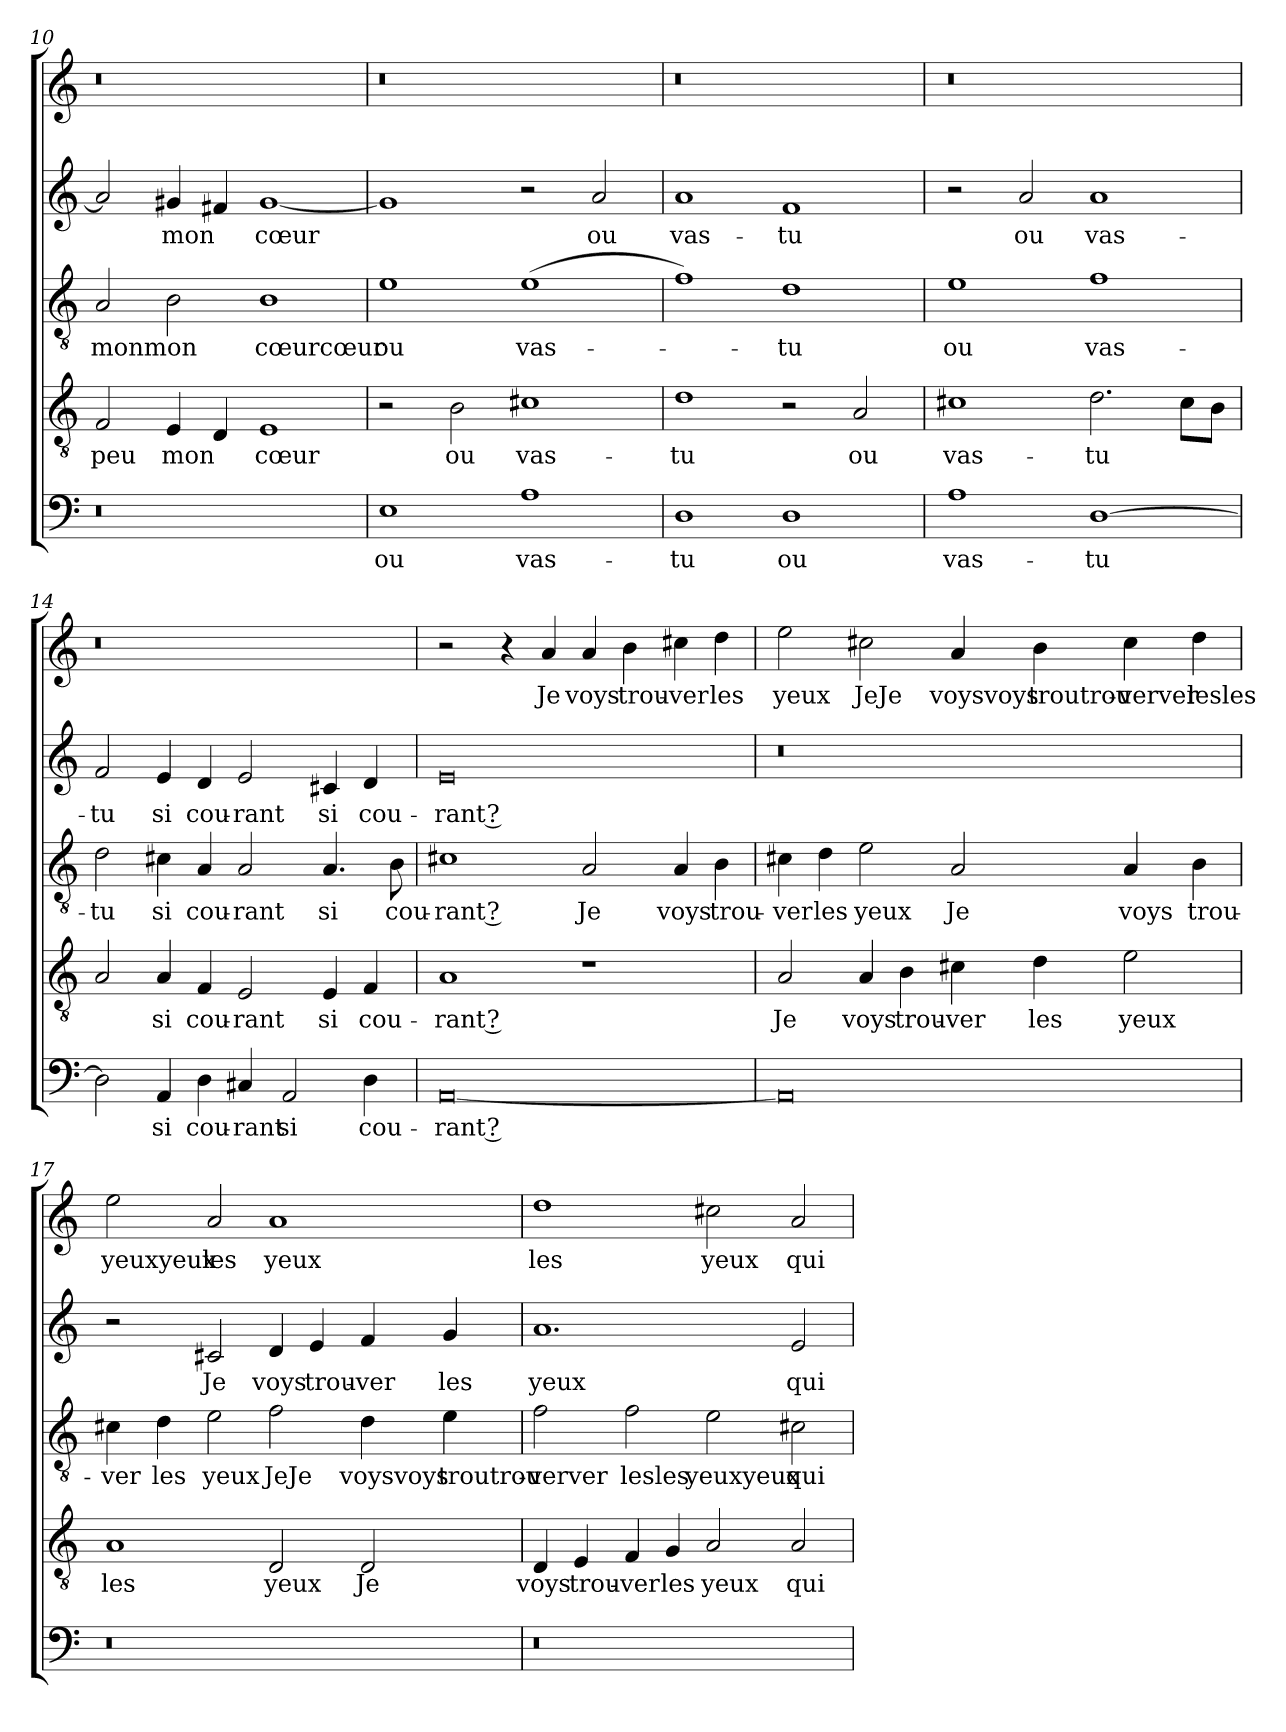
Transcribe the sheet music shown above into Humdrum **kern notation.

**kern	**text	**kern	**text	**kern	**text	**kern	**text	**kern	**text
*part5	*part5	*part4	*part4	*part3	*part3	*part2	*part2	*part1	*part1
*staff5	*staff5	*staff4	*staff4	*staff3	*staff3	*staff2	*staff2	*staff1	*staff1
*clefF4	*	*clefGv2	*	*clefGv2	*	*clefG2	*	*clefG2	*
*k[]	*	*k[]	*	*k[]	*	*k[]	*	*k[]	*
=10	=10	=10	=10	=10	=10	=10	=10	=10	=10
0r	.	2F	peu	2A	monmon	2a]	.	0r	.
.	.	4E	mon	2B	.	4g#X	mon	.	.
.	.	4D	.	.	.	4f#X	.	.	.
.	.	1E	cœur	1B	cœurcœur	[1g#	cœur	.	.
!!LO:PB:g=z
=11	=11	=11	=11	=11	=11	=11	=11	=11	=11
1E	ou	2r	.	1e	ou	1g#]	.	0r	.
.	.	2B	ou	.	.	.	.	.	.
1A	vas-	1c#X	vas-	(1e	vas-	2r	.	.	.
.	.	.	.	.	.	2a	ou	.	.
=12	=12	=12	=12	=12	=12	=12	=12	=12	=12
1D	tu	1d	tu	1f)	.	1a	vas-	0r	.
1D	ou	2r	.	1d	tu	1f	tu	.	.
.	.	2A	ou	.	.	.	.	.	.
=13	=13	=13	=13	=13	=13	=13	=13	=13	=13
1A	vas-	1c#X	vas-	1e	ou	2r	.	0r	.
.	.	.	.	.	.	2a	ou	.	.
[1D	tu	2.d	tu	1f	vas-	1a	vas-	.	.
.	.	8c#L	.	.	.	.	.	.	.
.	.	8BJ	.	.	.	.	.	.	.
=14	=14	=14	=14	=14	=14	=14	=14	=14	=14
2D]	.	2A	.	2d	tu	2f	tu	0r	.
4AA	si	4A	si	4c#X	si	4e	si	.	.
4D	cou-	4F	cou-	4A	cou-	4d	cou-	.	.
4C#X	-rant	2E	-rant	2A	-rant	2e	-rant	.	.
2AA	si	.	.	.	.	.	.	.	.
.	.	4E	si	4.A	si	4c#X	si	.	.
4D	cou-	4F	cou-	.	.	4d	cou-	.	.
.	.	.	.	8B	cou-	.	.	.	.
=15	=15	=15	=15	=15	=15	=15	=15	=15	=15
[0AA	-rant ?	1A	-rant ?	1c#X	-rant ?	0e	-rant ?	2r	.
.	.	.	.	.	.	.	.	4r	.
.	.	.	.	.	.	.	.	4a	Je
.	.	1r	.	2A	Je	.	.	4a	voys
.	.	.	.	.	.	.	.	4b	trou-
.	.	.	.	4A	voys	.	.	4cc#X	-ver
.	.	.	.	4B	trou-	.	.	4dd	les
!!LO:LB:g=z
=16	=16	=16	=16	=16	=16	=16	=16	=16	=16
0AA]	.	2A	Je	4c#X	-ver	0r	.	2ee	yeux
.	.	.	.	4d	les	.	.	.	.
.	.	4A	voys	2e	yeux	.	.	2cc#X	JeJe
.	.	4B	trou-	.	.	.	.	.	.
.	.	4c#X	-ver	2A	Je	.	.	4a	voysvoys
.	.	4d	les	.	.	.	.	4b	troutrou-
.	.	2e	yeux	4A	voys	.	.	4cc#	-verver
.	.	.	.	4B	trou-	.	.	4dd	lesles
=17	=17	=17	=17	=17	=17	=17	=17	=17	=17
*	*	*^	*	*	*	*	*	*	*
0r	.	1A	2ryy	les	4c#X	-ver	2r	.	2ee	yeuxyeux
.	.	.	.	.	4d	les	.	.	.	.
.	.	.	1.ryy	.	2e	yeux	2c#X	Je	2a	les
.	.	2D	.	yeux	2f	JeJe	4d	voys	1a	yeux
.	.	.	.	.	.	.	4e	trou-	.	.
.	.	2D	.	Je	4d	voysvoys	4f	-ver	.	.
.	.	.	.	.	4e	troutrou-	4g	les	.	.
*	*	*v	*v	*	*	*	*	*	*	*
=18	=18	=18	=18	=18	=18	=18	=18	=18	=18
0r	.	4D	voys	2f	-verver	1.a	yeux	1dd	les
.	.	4E	trou-	.	.	.	.	.	.
.	.	4F	-ver	2f	lesles	.	.	.	.
.	.	4G	les	.	.	.	.	.	.
.	.	2A	yeux	2e	yeuxyeux	.	.	2cc#X	yeux
.	.	2A	qui	2c#X	qui	2e	qui	2a	qui
=	=	=	=	=	=	=	=	=	=
*-	*-	*-	*-	*-	*-	*-	*-	*-	*-
